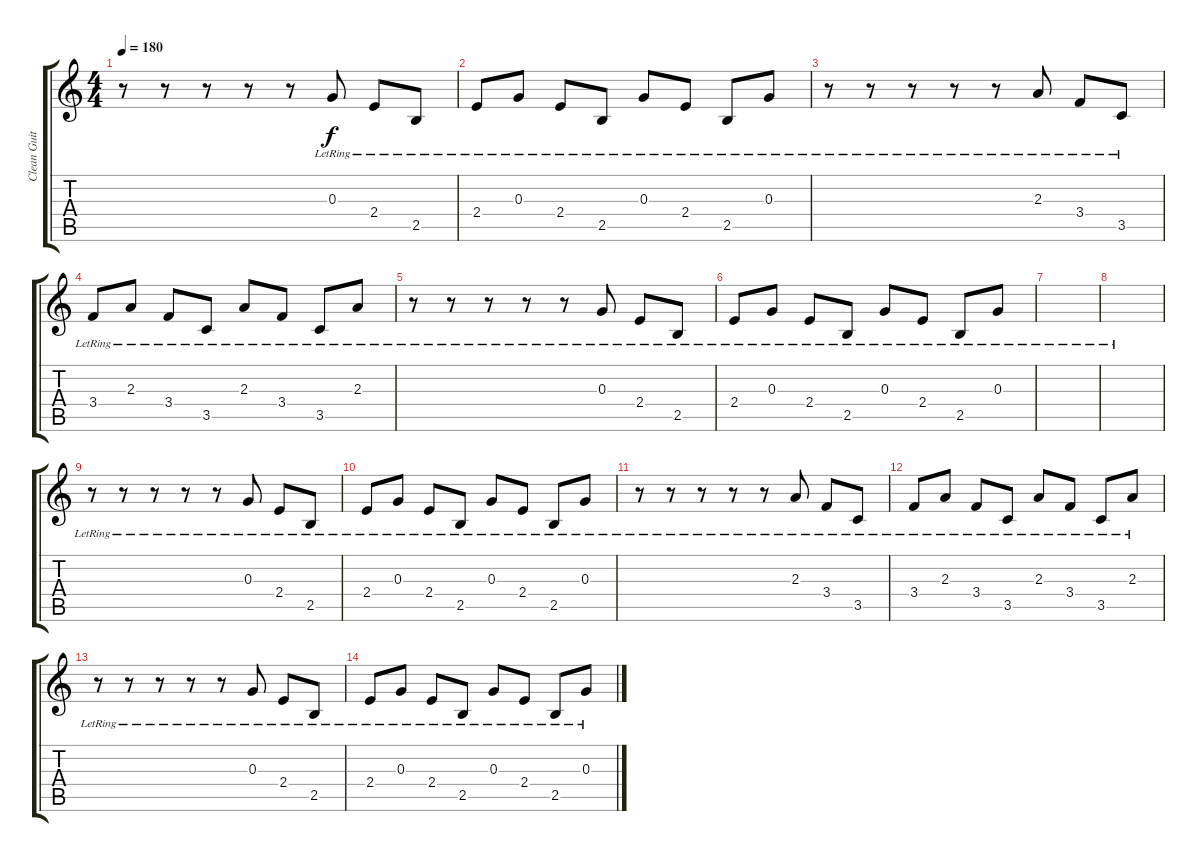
\track ("Clean Guitar" "Clean Guit") {instrument electricguitarclean}
\staff {score tabs}
\tuning (E4 B3 G3 D3 A2 E2) {hide}
\ts (4 4)
\tempo 180
\clef g2
\ks c
r.8{dy f instrument electricguitarclean} r.8 r.8 r.8 r.8 0.3{lr}.8 2.4{lr}.8 2.5{lr}.8 |
2.4{lr}.8 0.3{lr}.8 2.4{lr}.8 2.5{lr}.8 0.3{lr}.8 2.4{lr}.8 2.5{lr}.8 0.3{lr}.8 |
r.8 r.8 r.8 r.8 r.8 2.3{lr}.8 3.4{lr}.8 3.5{lr}.8 |
3.4{lr}.8 2.3{lr}.8 3.4{lr}.8 3.5{lr}.8 2.3{lr}.8 3.4{lr}.8 3.5{lr}.8 2.3{lr}.8 |
r.8 r.8 r.8 r.8 r.8 0.3{lr}.8 2.4{lr}.8 2.5{lr}.8 |
2.4{lr}.8 0.3{lr}.8 2.4{lr}.8 2.5{lr}.8 0.3{lr}.8 2.4{lr}.8 2.5{lr}.8 0.3{lr}.8 |
|
|
r.8 r.8 r.8 r.8 r.8 0.3{lr}.8 2.4{lr}.8 2.5{lr}.8 |
2.4{lr}.8 0.3{lr}.8 2.4{lr}.8 2.5{lr}.8 0.3{lr}.8 2.4{lr}.8 2.5{lr}.8 0.3{lr}.8 |
r.8 r.8 r.8 r.8 r.8 2.3{lr}.8 3.4{lr}.8 3.5{lr}.8 |
3.4{lr}.8 2.3{lr}.8 3.4{lr}.8 3.5{lr}.8 2.3{lr}.8 3.4{lr}.8 3.5{lr}.8 2.3{lr}.8 |
r.8 r.8 r.8 r.8 r.8 0.3{lr}.8 2.4{lr}.8 2.5{lr}.8 |
2.4{lr}.8 0.3{lr}.8 2.4{lr}.8 2.5{lr}.8 0.3{lr}.8 2.4{lr}.8 2.5{lr}.8 0.3{lr}.8
